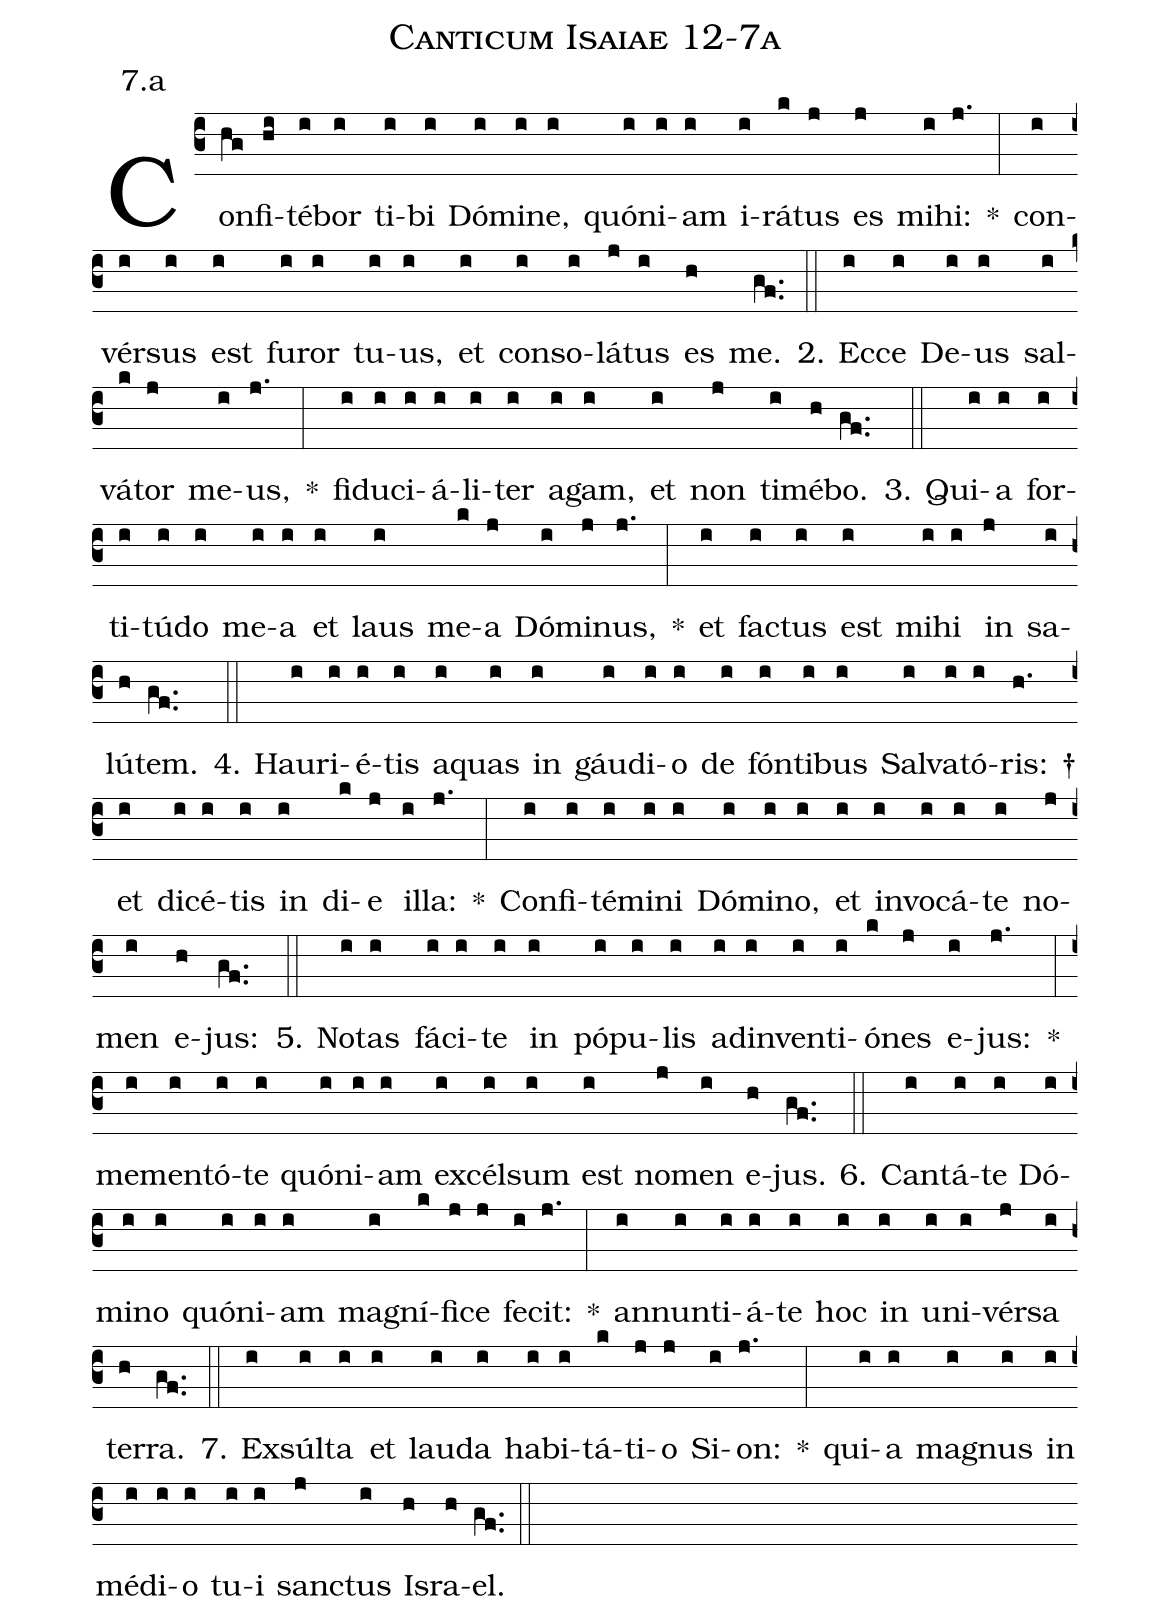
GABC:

name: Canticum Isaiae 12-7a;
annotation: 7.a;
%%
(c3)Con(hg)fi(hi)té(i)bor(i) ti(i)bi(i) Dó(i)mi(i)ne,(i) quón(i)i(i)am(i) i(i)rá(k)tus(j) es(j) mi(i)hi:(j.) *(:) con(i)vér(i)sus(i) est(i) fu(i)ror(i) tu(i)us,(i) et(i) con(i)so(i)lá(j)tus(i) es(h) me.(gf..) (::)
2. Ec(i)ce(i) De(i)us(i) sal(i)vá(k)tor(j) me(i)us,(j.) *(:) fi(i)du(i)ci(i)á(i)li(i)ter(i) a(i)gam,(i) et(i) non(j) ti(i)mé(h)bo.(gf..) (::)
3. Qui(i)a(i) for(i)ti(i)tú(i)do(i) me(i)a(i) et(i) laus(i) me(k)a(j) Dó(i)mi(j)nus,(j.) *(:) et(i) fac(i)tus(i) est(i) mi(i)hi(i) in(j) sa(i)lú(h)tem.(gf..) (::)
4. Hau(i)ri(i)é(i)tis(i) a(i)quas(i) in(i) gáu(i)di(i)o(i) de(i) fón(i)ti(i)bus(i) Sal(i)va(i)tó(i)ris: †(h.) et(i) di(i)cé(i)tis(i) in(i) di(k)e(j) il(i)la:(j.) *(:) Con(i)fi(i)té(i)mi(i)ni(i) Dó(i)mi(i)no,(i) et(i) in(i)vo(i)cá(i)te(i) no(j)men(i) e(h)jus:(gf..) (::)
5. No(i)tas(i) fá(i)ci(i)te(i) in(i) pó(i)pu(i)lis(i) ad(i)in(i)ven(i)ti(i)ó(k)nes(j) e(i)jus:(j.) *(:) me(i)men(i)tó(i)te(i) quón(i)i(i)am(i) ex(i)cél(i)sum(i) est(i) no(j)men(i) e(h)jus.(gf..) (::)
6. Can(i)tá(i)te(i) Dó(i)mi(i)no(i) quón(i)i(i)am(i) ma(i)gní(k)fi(j)ce(j) fe(i)cit:(j.) *(:) an(i)nun(i)ti(i)á(i)te(i) hoc(i) in(i) u(i)ni(i)vér(j)sa(i) ter(h)ra.(gf..) (::)
7. Ex(i)súl(i)ta(i) et(i) lau(i)da(i) ha(i)bi(i)tá(k)ti(j)o(j) Si(i)on:(j.) *(:) qui(i)a(i) ma(i)gnus(i) in(i) mé(i)di(i)o(i) tu(i)i(i) sanc(j)tus(i) Is(h)ra(h)el.(gf..) (::)
